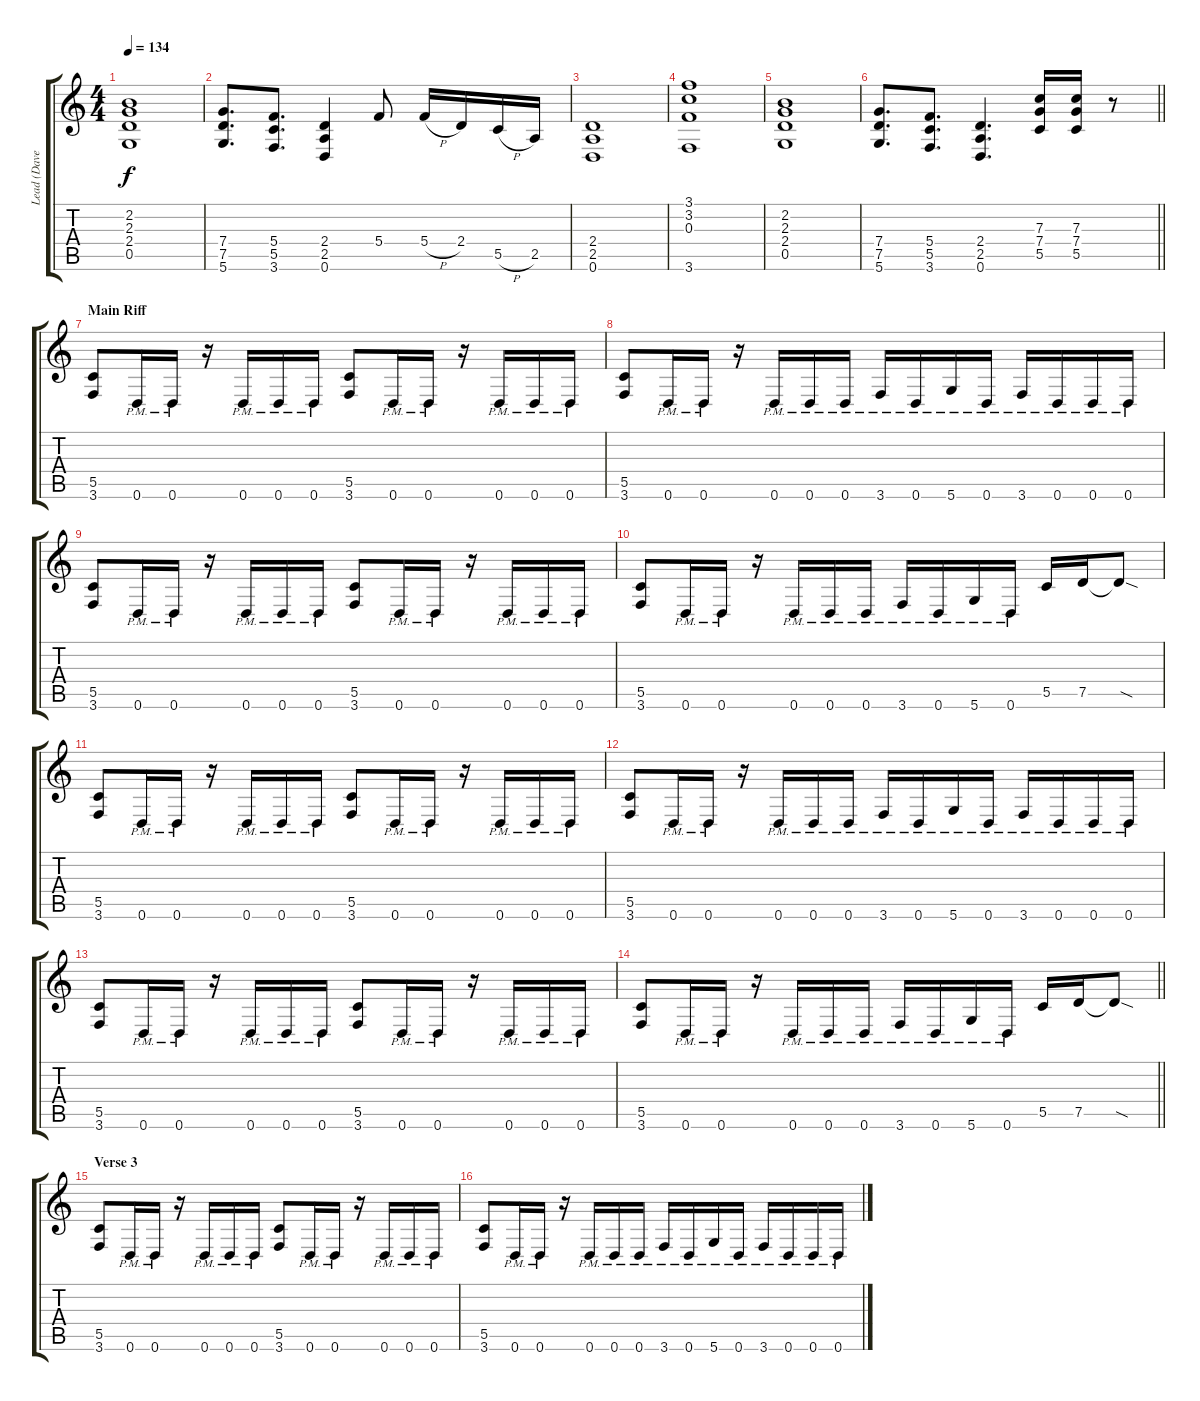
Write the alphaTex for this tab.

\track ("Lead (Dave Sabo)" "Lead (Dave") {instrument distortionguitar}
\staff {score tabs}
\tuning (D4 A3 F3 C3 G2 D2) {hide}
\ts (4 4)
\tempo 134
\clef g2
\ks c
(2.2 2.3 2.4 0.5).1{dy f} |
(7.4 7.5 5.6).8{d} (5.4 5.5 3.6).8{d} (2.4 2.5 0.6).4 5.4.8 5.4{h}.16 2.4.16 5.5{h}.16 2.5.16 |
(2.4 2.5 0.6).1 |
(3.1 3.2 0.3 3.6).1 |
(2.2 2.3 2.4 0.5).1 |
\barLineRight lightlight
(7.4 7.5 5.6).8{d} (5.4 5.5 3.6).8{d} (2.4 2.5 0.6).4{d} (7.3 7.4 5.5).16 (7.3 7.4 5.5).16 r.8 |
\section ("" "Main Riff")
(5.5 3.6).8 0.6{pm}.16 0.6{pm}.16 r.16 0.6{pm}.16 0.6{pm}.16 0.6{pm}.16 (5.5 3.6).8 0.6{pm}.16 0.6{pm}.16 r.16 0.6{pm}.16 0.6{pm}.16 0.6{pm}.16 |
(5.5 3.6).8 0.6{pm}.16 0.6{pm}.16 r.16 0.6{pm}.16 0.6{pm}.16 0.6{pm}.16 3.6{pm}.16 0.6{pm}.16 5.6{pm}.16 0.6{pm}.16 3.6{pm}.16 0.6{pm}.16 0.6{pm}.16 0.6{pm}.16 |
(5.5 3.6).8 0.6{pm}.16 0.6{pm}.16 r.16 0.6{pm}.16 0.6{pm}.16 0.6{pm}.16 (5.5 3.6).8 0.6{pm}.16 0.6{pm}.16 r.16 0.6{pm}.16 0.6{pm}.16 0.6{pm}.16 |
(5.5 3.6).8 0.6{pm}.16 0.6{pm}.16 r.16 0.6{pm}.16 0.6{pm}.16 0.6{pm}.16 3.6{pm}.16 0.6{pm}.16 5.6{pm}.16 0.6{pm}.16 5.5.16 7.5.16 7.5{sod t}.8 |
(5.5 3.6).8 0.6{pm}.16 0.6{pm}.16 r.16 0.6{pm}.16 0.6{pm}.16 0.6{pm}.16 (5.5 3.6).8 0.6{pm}.16 0.6{pm}.16 r.16 0.6{pm}.16 0.6{pm}.16 0.6{pm}.16 |
(5.5 3.6).8 0.6{pm}.16 0.6{pm}.16 r.16 0.6{pm}.16 0.6{pm}.16 0.6{pm}.16 3.6{pm}.16 0.6{pm}.16 5.6{pm}.16 0.6{pm}.16 3.6{pm}.16 0.6{pm}.16 0.6{pm}.16 0.6{pm}.16 |
(5.5 3.6).8 0.6{pm}.16 0.6{pm}.16 r.16 0.6{pm}.16 0.6{pm}.16 0.6{pm}.16 (5.5 3.6).8 0.6{pm}.16 0.6{pm}.16 r.16 0.6{pm}.16 0.6{pm}.16 0.6{pm}.16 |
\barLineRight lightlight
(5.5 3.6).8 0.6{pm}.16 0.6{pm}.16 r.16 0.6{pm}.16 0.6{pm}.16 0.6{pm}.16 3.6{pm}.16 0.6{pm}.16 5.6{pm}.16 0.6{pm}.16 5.5.16 7.5.16 7.5{sod t}.8 |
\section ("" "Verse 3")
(5.5 3.6).8 0.6{pm}.16 0.6{pm}.16 r.16 0.6{pm}.16 0.6{pm}.16 0.6{pm}.16 (5.5 3.6).8 0.6{pm}.16 0.6{pm}.16 r.16 0.6{pm}.16 0.6{pm}.16 0.6{pm}.16 |
(5.5 3.6).8 0.6{pm}.16 0.6{pm}.16 r.16 0.6{pm}.16 0.6{pm}.16 0.6{pm}.16 3.6{pm}.16 0.6{pm}.16 5.6{pm}.16 0.6{pm}.16 3.6{pm}.16 0.6{pm}.16 0.6{pm}.16 0.6{pm}.16
